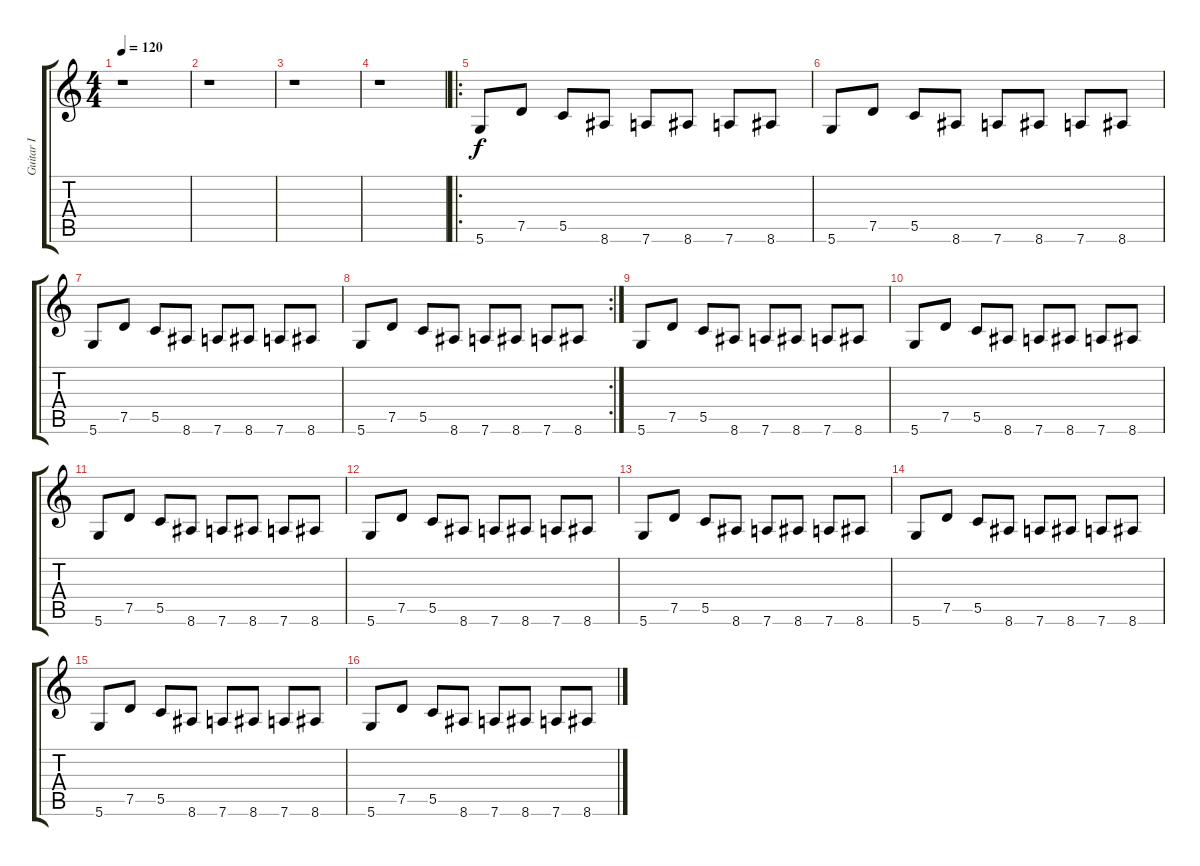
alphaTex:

\track ("Guitar I" "Guitar I") {instrument distortionguitar}
\staff {score tabs}
\tuning (D4 A3 F3 C3 G2 D2) {hide}
\ts (4 4)
\tempo 120
\clef g2
\ks c
r.1{dy f} |
r.1 |
r.1 |
r.1 |
\ro
5.6.8 7.5.8 5.5.8 8.6.8 7.6.8 8.6.8 7.6.8 8.6.8 |
5.6.8 7.5.8 5.5.8 8.6.8 7.6.8 8.6.8 7.6.8 8.6.8 |
5.6.8 7.5.8 5.5.8 8.6.8 7.6.8 8.6.8 7.6.8 8.6.8 |
\rc 2
5.6.8 7.5.8 5.5.8 8.6.8 7.6.8 8.6.8 7.6.8 8.6.8 |
5.6.8 7.5.8 5.5.8 8.6.8 7.6.8 8.6.8 7.6.8 8.6.8 |
5.6.8 7.5.8 5.5.8 8.6.8 7.6.8 8.6.8 7.6.8 8.6.8 |
5.6.8 7.5.8 5.5.8 8.6.8 7.6.8 8.6.8 7.6.8 8.6.8 |
5.6.8 7.5.8 5.5.8 8.6.8 7.6.8 8.6.8 7.6.8 8.6.8 |
5.6.8 7.5.8 5.5.8 8.6.8 7.6.8 8.6.8 7.6.8 8.6.8 |
5.6.8 7.5.8 5.5.8 8.6.8 7.6.8 8.6.8 7.6.8 8.6.8 |
5.6.8 7.5.8 5.5.8 8.6.8 7.6.8 8.6.8 7.6.8 8.6.8 |
5.6.8 7.5.8 5.5.8 8.6.8 7.6.8 8.6.8 7.6.8 8.6.8
